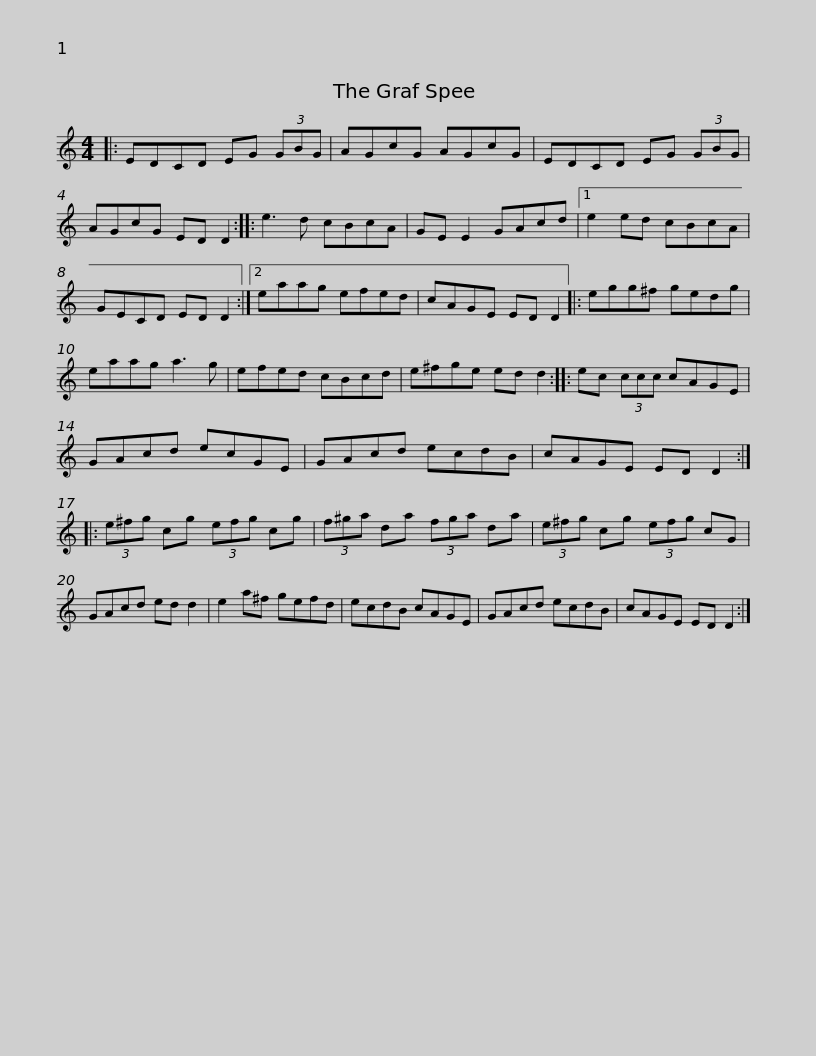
X:1
L:1/8
M:4/4
I:linebreak $
K:C
V:1 treble
V:1
|: EDCD EG (3GBG | AGcG AGcG | EDCD EG (3GBG | AGcG ED D2 :: e3 d cBcA |$ %5
 GE E2 GAcd |1 e2 ed cBcA | GECD ED D2 :|2 eaag efed | cAGE ED D2 |: %10
 egg^f gedg |$ eaag a3 g | efed cBcd | e^fge ed d2 :: ec (3ccc cAGE | %15
 GAcd ecGE |$ GAcd ecdB | cAGE ED D2 :: (3e^fg cg (3efg cg | (3f^ga da (3fga da |$ %20
 (3e^fg cg (3efg cG | GAcd ed d2 | e2 a^f gefd | ecdB cAGE | GAcd ecdB |$ %25
 cAGE ED D2 :| %26
